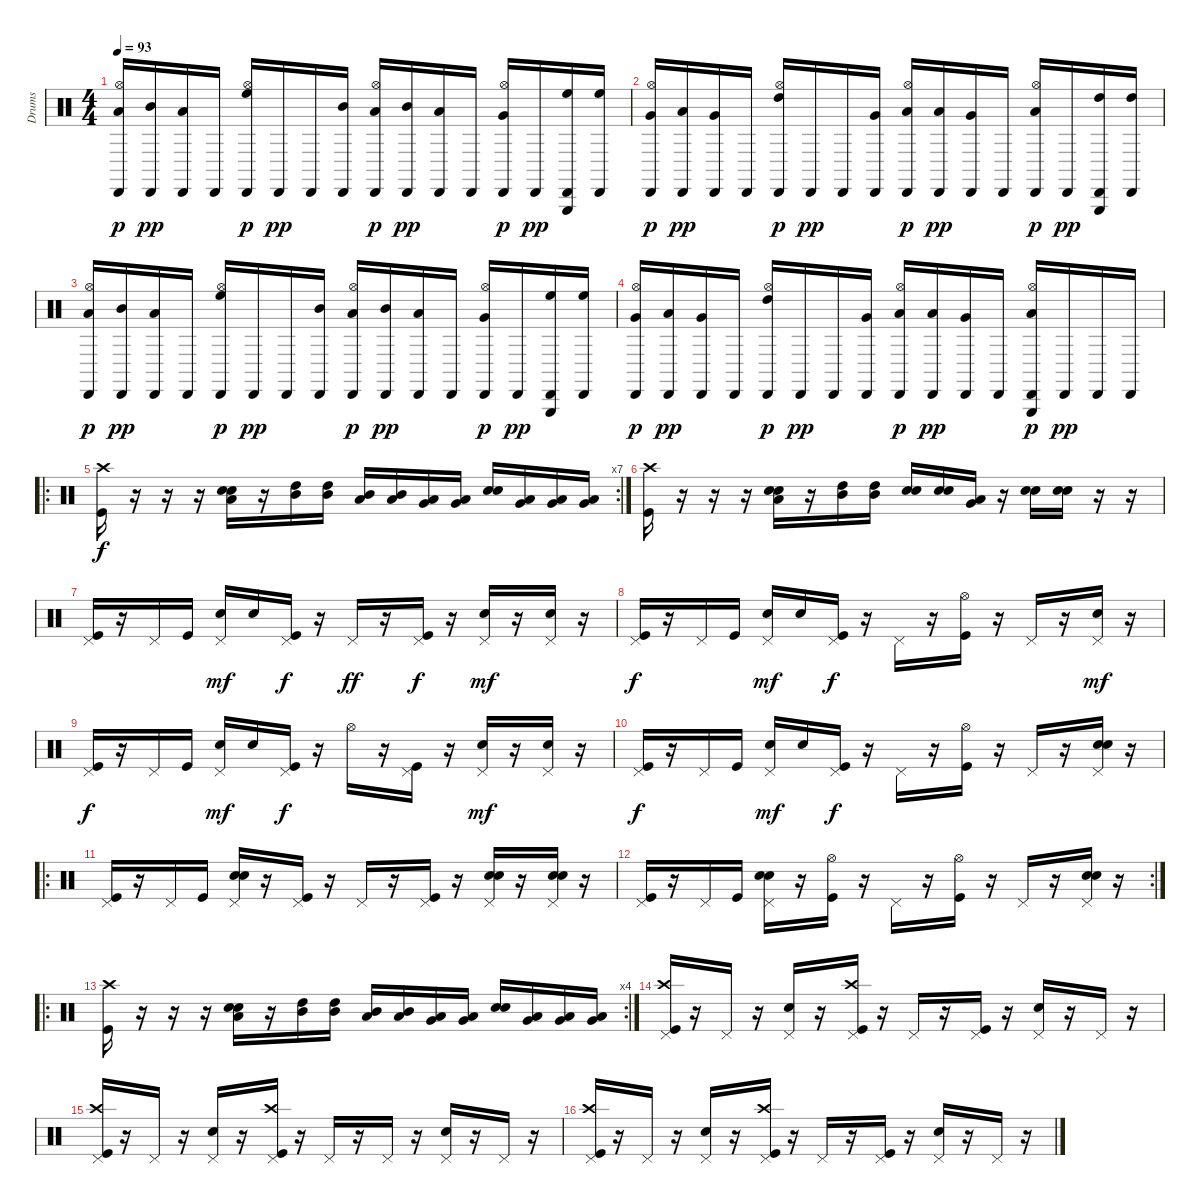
\track ("Drums" "Drums") {instrument percussion}
\staff {score}
\articulation defaults
\ts (4 4)
\tempo 93
\clef neutral
\ks c
("Cabasa (hit)" "Hi-Hat (open)" "Low Tom (hit)").16{dy p volume 10} ("Cabasa (hit)" "Mid Tom (hit)").16{dy pp} ("Cabasa (hit)" "Low Tom (hit)").16 "Cabasa (hit)".16 ("Cabasa (hit)" "Hi-Hat (open)" "High Floor Tom (hit)").16{dy p} "Cabasa (hit)".16{dy pp} "Cabasa (hit)".16 ("Cabasa (hit)" "Mid Tom (hit)").16 ("Cabasa (hit)" "Hi-Hat (open)" "Low Tom (hit)").16{dy p} ("Cabasa (hit)" "Mid Tom (hit)").16{dy pp} ("Cabasa (hit)" "Low Tom (hit)").16 "Cabasa (hit)".16 ("Cabasa (hit)" "Hi-Hat (open)" "Very Low Tom (hit)").16{dy p} "Cabasa (hit)".16{dy pp} ("Cabasa (hit)" "Triangle (hit)" "High Floor Tom (hit)").16 ("Cabasa (hit)" "High Floor Tom (hit)").16 |
("Cabasa (hit)" "Hi-Hat (open)" "Very Low Tom (hit)").16{dy p} ("Cabasa (hit)" "Low Tom (hit)").16{dy pp} ("Cabasa (hit)" "Very Low Tom (hit)").16 "Cabasa (hit)".16 ("Cabasa (hit)" "Hi-Hat (open)" "High Tom (hit)").16{dy p} "Cabasa (hit)".16{dy pp} "Cabasa (hit)".16 ("Cabasa (hit)" "Very Low Tom (hit)").16 ("Cabasa (hit)" "Hi-Hat (open)" "Low Tom (hit)").16{dy p} ("Cabasa (hit)" "Low Tom (hit)").16{dy pp} ("Cabasa (hit)" "Very Low Tom (hit)").16 "Cabasa (hit)".16 ("Cabasa (hit)" "Hi-Hat (open)" "Low Floor Tom (hit)").16{dy p} "Cabasa (hit)".16{dy pp} ("Cabasa (hit)" "Triangle (hit)" "High Tom (hit)").16 ("Cabasa (hit)" "High Tom (hit)").16 |
("Cabasa (hit)" "Hi-Hat (open)" "Low Tom (hit)").16{dy p} ("Cabasa (hit)" "Mid Tom (hit)").16{dy pp} ("Cabasa (hit)" "Low Tom (hit)").16 "Cabasa (hit)".16 ("Cabasa (hit)" "Hi-Hat (open)" "High Floor Tom (hit)").16{dy p} "Cabasa (hit)".16{dy pp} "Cabasa (hit)".16 ("Cabasa (hit)" "Mid Tom (hit)").16 ("Cabasa (hit)" "Hi-Hat (open)" "Low Tom (hit)").16{dy p} ("Cabasa (hit)" "Mid Tom (hit)").16{dy pp} ("Cabasa (hit)" "Low Tom (hit)").16 "Cabasa (hit)".16 ("Cabasa (hit)" "Hi-Hat (open)" "Very Low Tom (hit)").16{dy p} "Cabasa (hit)".16{dy pp} ("Cabasa (hit)" "Triangle (hit)" "High Floor Tom (hit)").16 ("Cabasa (hit)" "High Floor Tom (hit)").16 |
("Cabasa (hit)" "Hi-Hat (open)" "Very Low Tom (hit)").16{dy p} ("Cabasa (hit)" "Low Tom (hit)").16{dy pp} ("Cabasa (hit)" "Very Low Tom (hit)").16 "Cabasa (hit)".16 ("Cabasa (hit)" "Hi-Hat (open)" "High Tom (hit)").16{dy p} "Cabasa (hit)".16{dy pp} "Cabasa (hit)".16 ("Cabasa (hit)" "Very Low Tom (hit)").16 ("Cabasa (hit)" "Hi-Hat (open)" "Low Tom (hit)").16{dy p} ("Cabasa (hit)" "Low Tom (hit)").16{dy pp} ("Cabasa (hit)" "Very Low Tom (hit)").16 "Cabasa (hit)".16 ("Cabasa (hit)" "Low Floor Tom (hit)" "Triangle (hit)" "Hi-Hat (open)").16{dy p} "Cabasa (hit)".16{dy pp} "Cabasa (hit)".16 "Cabasa (hit)".16 |
\ro
\rc 7
("Kick (hit)" "Crash high (hit)").16{dy f volume 16} r.16 r.16 r.16 ("Snare (hit) 2" "Electric Snare (hit)" "Low Tom (hit)").16 r.16 ("High Tom (hit)" "Mid Tom (hit)").16 ("Mid Tom (hit)" "High Tom (hit)").16 ("Low Tom (hit)" "Mid Tom (hit)").16 ("Low Tom (hit)" "Mid Tom (hit)").16 ("Very Low Tom (hit)" "Low Tom (hit)").16 ("Very Low Tom (hit)" "Low Tom (hit)").16 ("Snare (hit) 2" "Electric Snare (hit)").16 ("Very Low Tom (hit)" "Low Tom (hit)").16 ("Low Floor Tom (hit)" "Very Low Tom (hit)").16 ("Low Floor Tom (hit)" "Very Low Tom (hit)").16 |
("Kick (hit)" "Crash high (hit)").16{volume 16} r.16 r.16 r.16 ("Snare (hit) 2" "Electric Snare (hit)" "Low Tom (hit)").16 r.16 ("High Tom (hit)" "Mid Tom (hit)").16 ("Mid Tom (hit)" "High Tom (hit)").16 ("Snare (hit) 2" "Electric Snare (hit)").16 ("Snare (hit) 2" "Electric Snare (hit)").16 ("Very Low Tom (hit)" "Low Tom (hit)").16 r.16 ("Snare (hit) 2" "Electric Snare (hit)").16 ("Snare (hit) 2" "Electric Snare (hit)").16 r.16 r.16 |
("Kick (hit)" "Pedal Hi-Hat (hit)").16 r.16 "Pedal Hi-Hat (hit)".16 "Kick (hit)".16 ("Electric Snare (hit)" "Pedal Hi-Hat (hit)").16{dy mf} "Electric Snare (hit)".16 ("Kick (hit)" "Pedal Hi-Hat (hit)").16{dy f} r.16 "Pedal Hi-Hat (hit)".16{dy ff} r.16 ("Kick (hit)" "Pedal Hi-Hat (hit)").16{dy f} r.16 ("Electric Snare (hit)" "Pedal Hi-Hat (hit)").16{dy mf} r.16 ("Electric Snare (hit)" "Pedal Hi-Hat (hit)").16 r.16 |
("Kick (hit)" "Pedal Hi-Hat (hit)").16{dy f} r.16 "Pedal Hi-Hat (hit)".16 "Kick (hit)".16 ("Electric Snare (hit)" "Pedal Hi-Hat (hit)").16{dy mf} "Electric Snare (hit)".16 ("Kick (hit)" "Pedal Hi-Hat (hit)").16{dy f} r.16 "Pedal Hi-Hat (hit)".16 r.16 ("Kick (hit)" "Hi-Hat (open)").16 r.16 "Pedal Hi-Hat (hit)".16 r.16 ("Electric Snare (hit)" "Pedal Hi-Hat (hit)").16{dy mf} r.16 |
("Kick (hit)" "Pedal Hi-Hat (hit)").16{dy f} r.16 "Pedal Hi-Hat (hit)".16 "Kick (hit)".16 ("Electric Snare (hit)" "Pedal Hi-Hat (hit)").16{dy mf} "Electric Snare (hit)".16 ("Kick (hit)" "Pedal Hi-Hat (hit)").16{dy f} r.16 "Hi-Hat (open)".16 r.16 ("Kick (hit)" "Pedal Hi-Hat (hit)").16 r.16 ("Electric Snare (hit)" "Pedal Hi-Hat (hit)").16{dy mf} r.16 ("Electric Snare (hit)" "Pedal Hi-Hat (hit)").16 r.16 |
("Kick (hit)" "Pedal Hi-Hat (hit)").16{dy f} r.16 "Pedal Hi-Hat (hit)".16 "Kick (hit)".16 ("Electric Snare (hit)" "Pedal Hi-Hat (hit)").16{dy mf} "Electric Snare (hit)".16 ("Kick (hit)" "Pedal Hi-Hat (hit)").16{dy f} r.16 "Pedal Hi-Hat (hit)".16 r.16 ("Kick (hit)" "Hi-Hat (open)").16 r.16 "Pedal Hi-Hat (hit)".16 r.16 ("Electric Snare (hit)" "Pedal Hi-Hat (hit)" "Snare (hit) 2").16 r.16 |
\ro
("Kick (hit)" "Pedal Hi-Hat (hit)").16 r.16 "Pedal Hi-Hat (hit)".16 "Kick (hit)".16 ("Electric Snare (hit)" "Pedal Hi-Hat (hit)" "Snare (hit) 2").16 r.16 ("Kick (hit)" "Pedal Hi-Hat (hit)").16 r.16 "Pedal Hi-Hat (hit)".16 r.16 ("Kick (hit)" "Pedal Hi-Hat (hit)").16 r.16 ("Electric Snare (hit)" "Pedal Hi-Hat (hit)" "Snare (hit) 2").16 r.16 ("Electric Snare (hit)" "Pedal Hi-Hat (hit)" "Snare (hit) 2").16 r.16 |
\rc 2
("Kick (hit)" "Pedal Hi-Hat (hit)").16 r.16 "Pedal Hi-Hat (hit)".16 "Kick (hit)".16 ("Electric Snare (hit)" "Pedal Hi-Hat (hit)" "Snare (hit) 2").16 r.16 ("Kick (hit)" "Hi-Hat (open)").16 r.16 "Pedal Hi-Hat (hit)".16 r.16 ("Kick (hit)" "Hi-Hat (open)").16 r.16 "Pedal Hi-Hat (hit)".16 r.16 ("Electric Snare (hit)" "Pedal Hi-Hat (hit)" "Snare (hit) 2").16 r.16 |
\ro
\rc 4
("Kick (hit)" "Crash high (hit)").16{volume 16} r.16 r.16 r.16 ("Snare (hit) 2" "Electric Snare (hit)" "Low Tom (hit)").16 r.16 ("High Tom (hit)" "Mid Tom (hit)").16 ("Mid Tom (hit)" "High Tom (hit)").16 ("Low Tom (hit)" "Mid Tom (hit)").16 ("Low Tom (hit)" "Mid Tom (hit)").16 ("Very Low Tom (hit)" "Low Tom (hit)").16 ("Very Low Tom (hit)" "Low Tom (hit)").16 ("Snare (hit) 2" "Electric Snare (hit)").16 ("Very Low Tom (hit)" "Low Tom (hit)").16 ("Low Floor Tom (hit)" "Very Low Tom (hit)").16 ("Low Floor Tom (hit)" "Very Low Tom (hit)").16 |
("Pedal Hi-Hat (hit)" "Crash high (hit)" "Kick (hit)").16 r.16 "Pedal Hi-Hat (hit)".16 r.16 ("Pedal Hi-Hat (hit)" "Electric Snare (hit)").16 r.16 ("Pedal Hi-Hat (hit)" "Crash high (hit)" "Kick (hit)").16 r.16 "Pedal Hi-Hat (hit)".16 r.16 ("Pedal Hi-Hat (hit)" "Kick (hit)").16 r.16 ("Pedal Hi-Hat (hit)" "Electric Snare (hit)").16 r.16 "Pedal Hi-Hat (hit)".16 r.16 |
("Pedal Hi-Hat (hit)" "Crash high (hit)" "Kick (hit)").16 r.16 "Pedal Hi-Hat (hit)".16 r.16 ("Pedal Hi-Hat (hit)" "Electric Snare (hit)").16 r.16 ("Pedal Hi-Hat (hit)" "Crash high (hit)" "Kick (hit)").16 r.16 "Pedal Hi-Hat (hit)".16 r.16 "Pedal Hi-Hat (hit)".16 r.16 ("Pedal Hi-Hat (hit)" "Electric Snare (hit)").16 r.16 "Pedal Hi-Hat (hit)".16 r.16 |
("Pedal Hi-Hat (hit)" "Crash high (hit)" "Kick (hit)").16 r.16 "Pedal Hi-Hat (hit)".16 r.16 ("Pedal Hi-Hat (hit)" "Electric Snare (hit)").16 r.16 ("Pedal Hi-Hat (hit)" "Crash high (hit)" "Kick (hit)").16 r.16 "Pedal Hi-Hat (hit)".16 r.16 ("Pedal Hi-Hat (hit)" "Kick (hit)").16 r.16 ("Pedal Hi-Hat (hit)" "Electric Snare (hit)").16 r.16 "Pedal Hi-Hat (hit)".16 r.16
